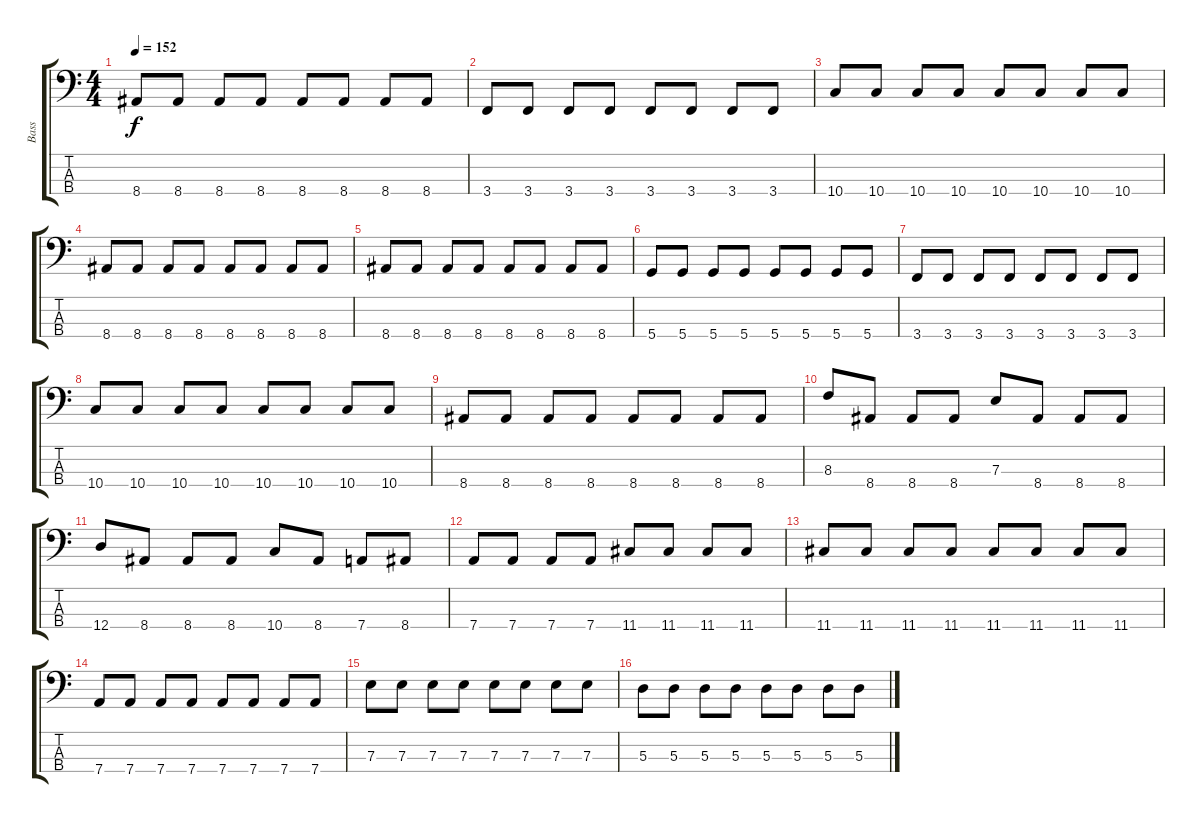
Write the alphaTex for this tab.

\track ("Bass" "Bass") {instrument acousticguitarnylon}
\staff {score tabs}
\tuning (G2 D2 A1 D1) {hide}
\ts (4 4)
\tempo 152
\clef f4
\ks c
8.4.8{dy f} 8.4.8 8.4.8 8.4.8 8.4.8 8.4.8 8.4.8 8.4.8 |
3.4.8 3.4.8 3.4.8 3.4.8 3.4.8 3.4.8 3.4.8 3.4.8 |
10.4.8 10.4.8 10.4.8 10.4.8 10.4.8 10.4.8 10.4.8 10.4.8 |
8.4.8 8.4.8 8.4.8 8.4.8 8.4.8 8.4.8 8.4.8 8.4.8 |
8.4.8 8.4.8 8.4.8 8.4.8 8.4.8 8.4.8 8.4.8 8.4.8 |
5.4.8 5.4.8 5.4.8 5.4.8 5.4.8 5.4.8 5.4.8 5.4.8 |
3.4.8 3.4.8 3.4.8 3.4.8 3.4.8 3.4.8 3.4.8 3.4.8 |
10.4.8 10.4.8 10.4.8 10.4.8 10.4.8 10.4.8 10.4.8 10.4.8 |
8.4.8 8.4.8 8.4.8 8.4.8 8.4.8 8.4.8 8.4.8 8.4.8 |
8.3.8 8.4.8 8.4.8 8.4.8 7.3.8 8.4.8 8.4.8 8.4.8 |
12.4.8 8.4.8 8.4.8 8.4.8 10.4.8 8.4.8 7.4.8 8.4.8 |
7.4.8 7.4.8 7.4.8 7.4.8 11.4.8 11.4.8 11.4.8 11.4.8 |
11.4.8 11.4.8 11.4.8 11.4.8 11.4.8 11.4.8 11.4.8 11.4.8 |
7.4.8 7.4.8 7.4.8 7.4.8 7.4.8 7.4.8 7.4.8 7.4.8 |
7.3.8 7.3.8 7.3.8 7.3.8 7.3.8 7.3.8 7.3.8 7.3.8 |
5.3.8 5.3.8 5.3.8 5.3.8 5.3.8 5.3.8 5.3.8 5.3.8
